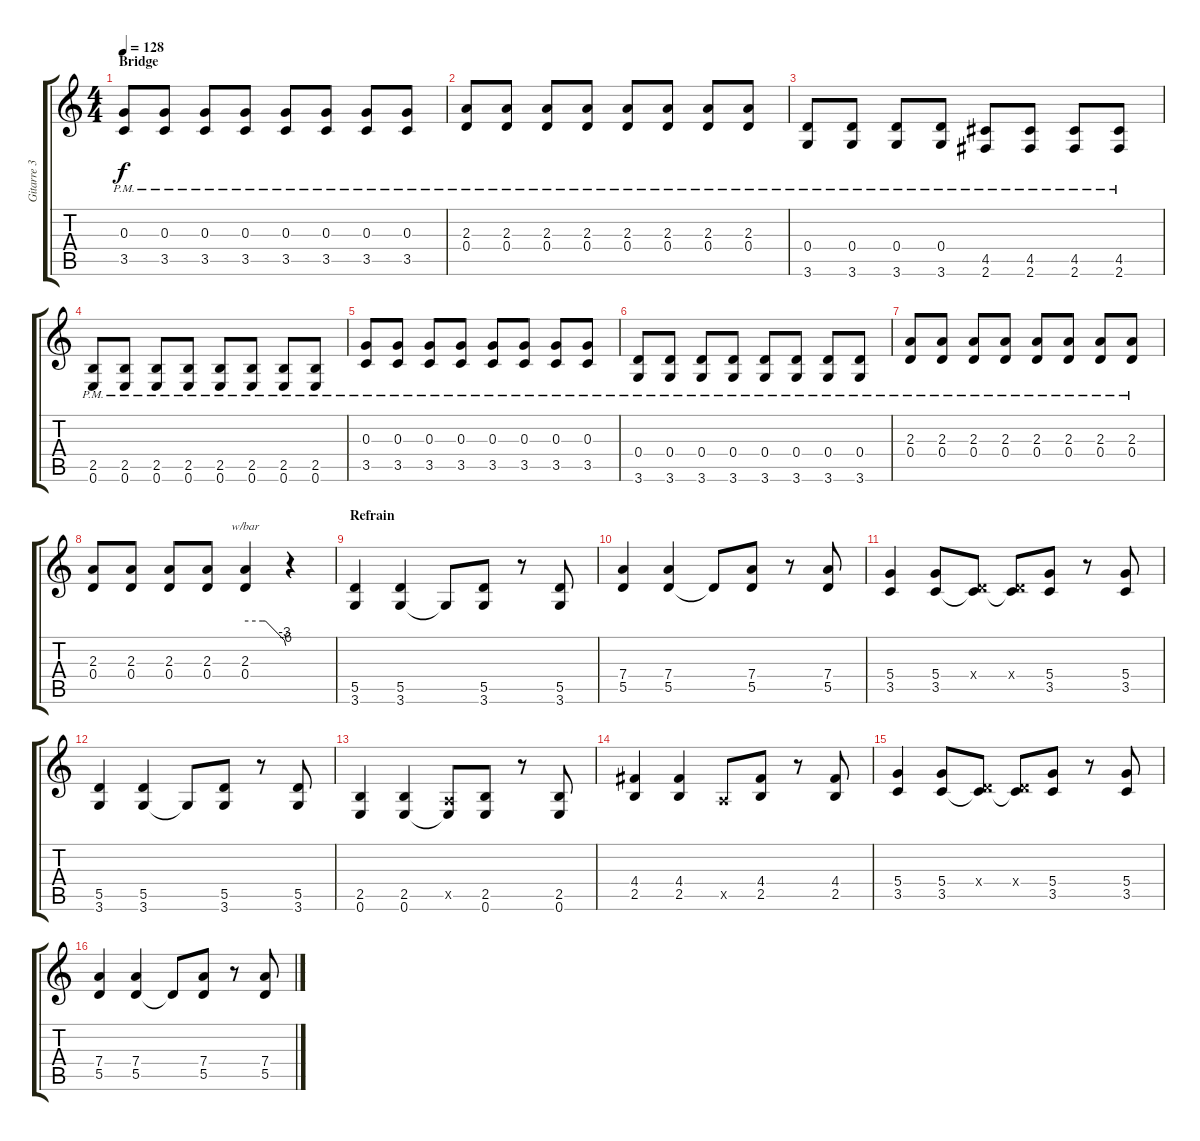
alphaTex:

\track ("Gitarre 3" "Gitarre 3") {instrument overdrivenguitar}
\staff {score tabs}
\tuning (E4 B3 G3 D3 A2 E2) {hide}
\ts (4 4)
\section ("" "Bridge")
\tempo 128
\clef g2
\ks c
(0.3{pm} 3.5{pm}).8{dy f} (0.3{pm} 3.5{pm}).8 (0.3{pm} 3.5{pm}).8 (0.3{pm} 3.5{pm}).8 (0.3{pm} 3.5{pm}).8 (0.3{pm} 3.5{pm}).8 (0.3{pm} 3.5{pm}).8 (0.3{pm} 3.5{pm}).8 |
(2.3{pm} 0.4{pm}).8 (2.3{pm} 0.4{pm}).8 (2.3{pm} 0.4{pm}).8 (2.3{pm} 0.4{pm}).8 (2.3{pm} 0.4{pm}).8 (2.3{pm} 0.4{pm}).8 (2.3{pm} 0.4{pm}).8 (2.3{pm} 0.4{pm}).8 |
(0.4{pm} 3.6{pm}).8 (0.4{pm} 3.6{pm}).8 (0.4{pm} 3.6{pm}).8 (0.4{pm} 3.6{pm}).8 (4.5{pm} 2.6{pm}).8 (4.5{pm} 2.6{pm}).8 (4.5{pm} 2.6{pm}).8 (4.5{pm} 2.6{pm}).8 |
(2.5{pm} 0.6{pm}).8 (2.5{pm} 0.6{pm}).8 (2.5{pm} 0.6{pm}).8 (2.5{pm} 0.6{pm}).8 (2.5{pm} 0.6{pm}).8 (2.5{pm} 0.6{pm}).8 (2.5{pm} 0.6{pm}).8 (2.5{pm} 0.6{pm}).8 |
(0.3{pm} 3.5{pm}).8 (0.3{pm} 3.5{pm}).8 (0.3{pm} 3.5{pm}).8 (0.3{pm} 3.5{pm}).8 (0.3{pm} 3.5{pm}).8 (0.3{pm} 3.5{pm}).8 (0.3{pm} 3.5{pm}).8 (0.3{pm} 3.5{pm}).8 |
(0.4{pm} 3.6{pm}).8 (0.4{pm} 3.6{pm}).8 (0.4{pm} 3.6{pm}).8 (0.4{pm} 3.6{pm}).8 (0.4{pm} 3.6{pm}).8 (0.4{pm} 3.6{pm}).8 (0.4{pm} 3.6{pm}).8 (0.4{pm} 3.6{pm}).8 |
(2.3{pm} 0.4{pm}).8 (2.3{pm} 0.4{pm}).8 (2.3{pm} 0.4{pm}).8 (2.3{pm} 0.4{pm}).8 (2.3{pm} 0.4{pm}).8 (2.3{pm} 0.4{pm}).8 (2.3{pm} 0.4{pm}).8 (2.3{pm} 0.4{pm}).8 |
(2.3 0.4).8{volume 13 instrument distortionguitar} (2.3 0.4).8 (2.3 0.4).8 (2.3 0.4).8 (2.3 0.4).4{tbe (custom default 0 0 26 0 30 0 58 -12 60 -24)} r.4 |
\section ("" "Refrain")
(5.5 3.6).4{volume 12 instrument overdrivenguitar} (5.5 3.6).4 3.6{t}.8 (5.5 3.6).8 r.8 (5.5 3.6).8 |
(7.4 5.5).4 (7.4 5.5).4 5.5{t}.8 (7.4 5.5).8 r.8 (7.4 5.5).8 |
(5.4 3.5).4 (5.4 3.5).8 (0.4{x} 3.5{t}).8 (0.4{x} 3.5{t}).8 (5.4 3.5).8 r.8 (5.4 3.5).8 |
(5.5 3.6).4{volume 12 instrument overdrivenguitar} (5.5 3.6).4 3.6{t}.8 (5.5 3.6).8 r.8 (5.5 3.6).8 |
(2.5 0.6).4 (2.5 0.6).4 (0.5{x} 0.6{t}).8 (2.5 0.6).8 r.8 (2.5 0.6).8 |
(4.4 2.5).4 (4.4 2.5).4 0.5{x}.8 (4.4 2.5).8 r.8 (4.4 2.5).8 |
(5.4 3.5).4 (5.4 3.5).8 (0.4{x} 3.5{t}).8 (0.4{x} 3.5{t}).8 (5.4 3.5).8 r.8 (5.4 3.5).8 |
(7.4 5.5).4 (7.4 5.5).4 5.5{t}.8 (7.4 5.5).8 r.8 (7.4 5.5).8
